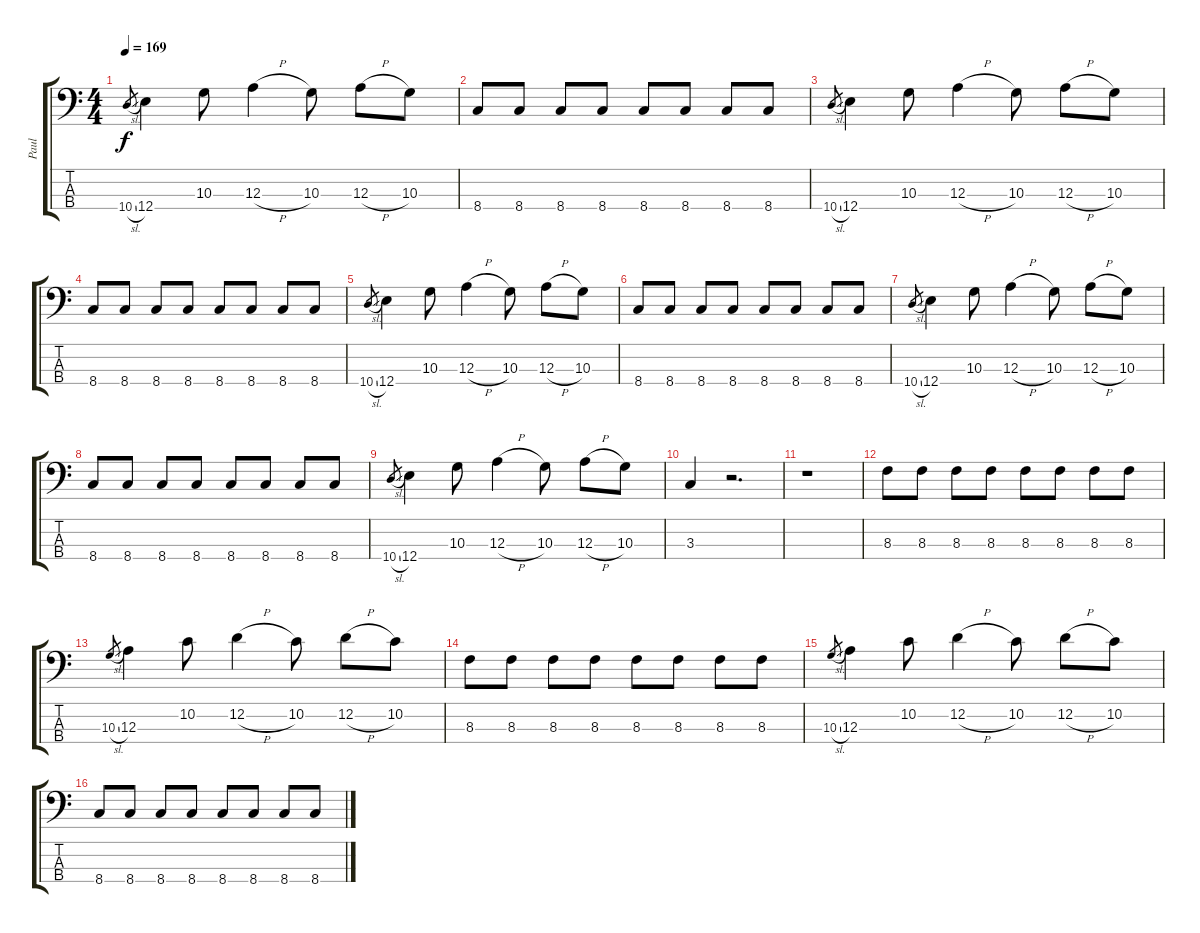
\track ("Paul" "Paul") {instrument electricbassfinger}
\staff {score tabs}
\tuning (G2 D2 A1 E1) {hide}
\ts (4 4)
\tempo 169
\clef f4
\ks c
10.4{sl}.8{gr dy f} 12.4.4 10.3.8 12.3{h}.4 10.3.8 12.3{h}.8 10.3.8 |
8.4.8 8.4.8 8.4.8 8.4.8 8.4.8 8.4.8 8.4.8 8.4.8 |
10.4{sl}.8{gr} 12.4.4 10.3.8 12.3{h}.4 10.3.8 12.3{h}.8 10.3.8 |
8.4.8 8.4.8 8.4.8 8.4.8 8.4.8 8.4.8 8.4.8 8.4.8 |
10.4{sl}.8{gr} 12.4.4 10.3.8 12.3{h}.4 10.3.8 12.3{h}.8 10.3.8 |
8.4.8 8.4.8 8.4.8 8.4.8 8.4.8 8.4.8 8.4.8 8.4.8 |
10.4{sl}.8{gr} 12.4.4 10.3.8 12.3{h}.4 10.3.8 12.3{h}.8 10.3.8 |
8.4.8 8.4.8 8.4.8 8.4.8 8.4.8 8.4.8 8.4.8 8.4.8 |
10.4{sl}.8{gr} 12.4.4 10.3.8 12.3{h}.4 10.3.8 12.3{h}.8 10.3.8 |
3.3.4 r.2{d} |
r.1 |
8.3.8 8.3.8 8.3.8 8.3.8 8.3.8 8.3.8 8.3.8 8.3.8 |
10.3{sl}.8{gr} 12.3.4 10.2.8 12.2{h}.4 10.2.8 12.2{h}.8 10.2.8 |
8.3.8 8.3.8 8.3.8 8.3.8 8.3.8 8.3.8 8.3.8 8.3.8 |
10.3{sl}.8{gr} 12.3.4 10.2.8 12.2{h}.4 10.2.8 12.2{h}.8 10.2.8 |
8.4.8 8.4.8 8.4.8 8.4.8 8.4.8 8.4.8 8.4.8 8.4.8
